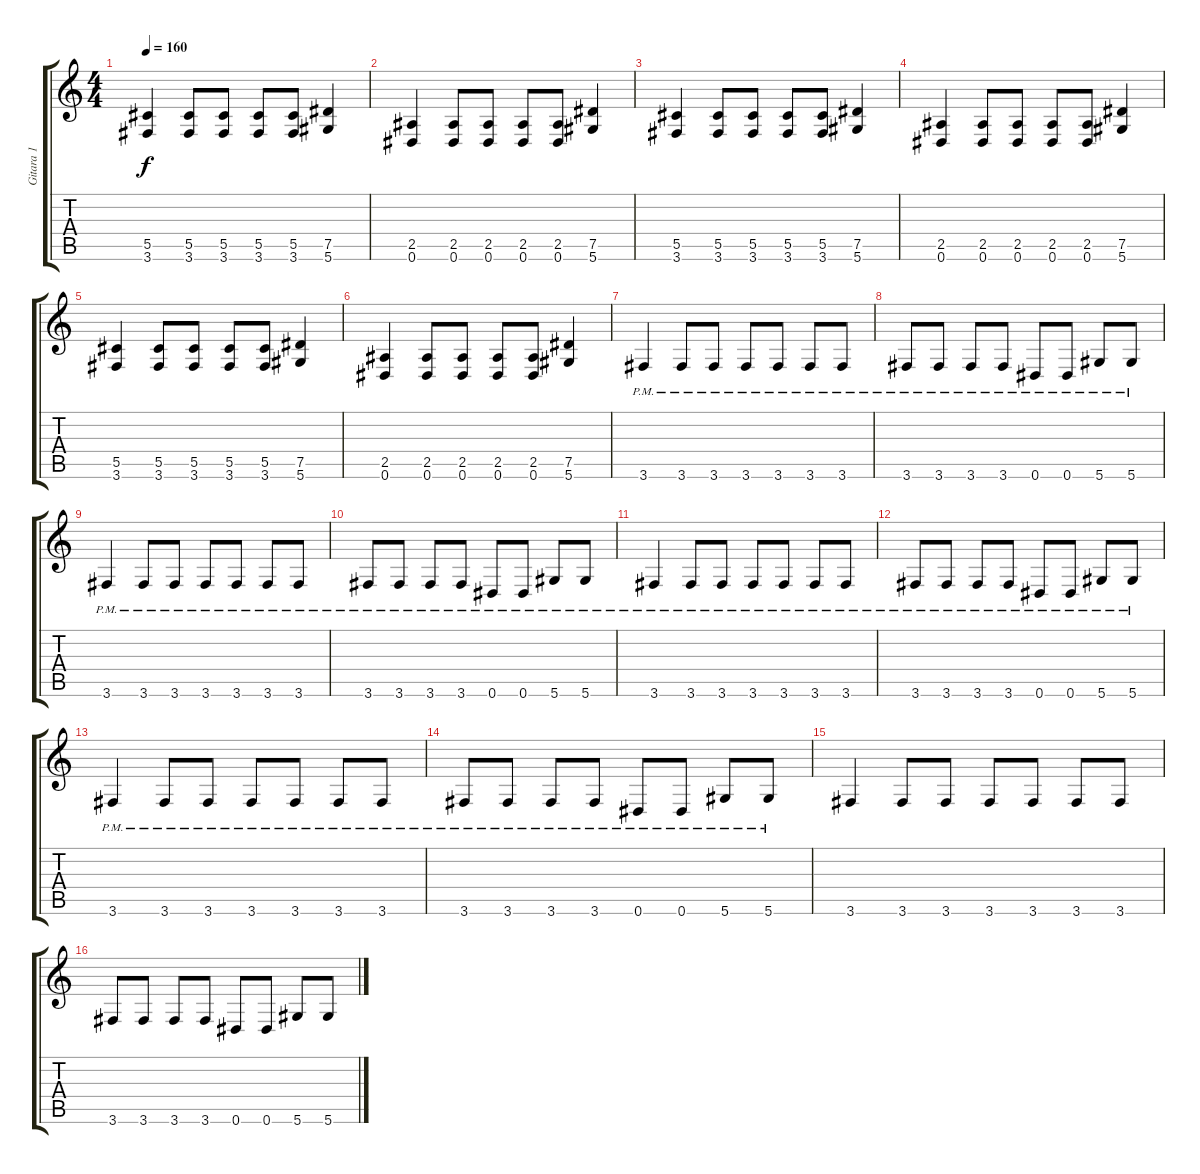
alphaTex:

\track ("Gitara 1" "Gitara 1") {instrument distortionguitar}
\staff {score tabs}
\tuning (Eb4 Bb3 Gb3 Db3 Ab2 Eb2) {hide}
\ts (4 4)
\tempo 160
\clef g2
\ks c
(5.5 3.6).4{dy f} (5.5 3.6).8 (5.5 3.6).8 (5.5 3.6).8 (5.5 3.6).8 (7.5 5.6).4 |
(2.5 0.6).4 (2.5 0.6).8 (2.5 0.6).8 (2.5 0.6).8 (2.5 0.6).8 (7.5 5.6).4 |
(5.5 3.6).4 (5.5 3.6).8 (5.5 3.6).8 (5.5 3.6).8 (5.5 3.6).8 (7.5 5.6).4 |
(2.5 0.6).4 (2.5 0.6).8 (2.5 0.6).8 (2.5 0.6).8 (2.5 0.6).8 (7.5 5.6).4 |
(5.5 3.6).4 (5.5 3.6).8 (5.5 3.6).8 (5.5 3.6).8 (5.5 3.6).8 (7.5 5.6).4 |
(2.5 0.6).4 (2.5 0.6).8 (2.5 0.6).8 (2.5 0.6).8 (2.5 0.6).8 (7.5 5.6).4 |
3.6{pm}.4 3.6{pm}.8 3.6{pm}.8 3.6{pm}.8 3.6{pm}.8 3.6{pm}.8 3.6{pm}.8 |
3.6{pm}.8 3.6{pm}.8 3.6{pm}.8 3.6{pm}.8 0.6{pm}.8 0.6{pm}.8 5.6{pm}.8 5.6{pm}.8 |
3.6{pm}.4 3.6{pm}.8 3.6{pm}.8 3.6{pm}.8 3.6{pm}.8 3.6{pm}.8 3.6{pm}.8 |
3.6{pm}.8 3.6{pm}.8 3.6{pm}.8 3.6{pm}.8 0.6{pm}.8 0.6{pm}.8 5.6{pm}.8 5.6{pm}.8 |
3.6{pm}.4 3.6{pm}.8 3.6{pm}.8 3.6{pm}.8 3.6{pm}.8 3.6{pm}.8 3.6{pm}.8 |
3.6{pm}.8 3.6{pm}.8 3.6{pm}.8 3.6{pm}.8 0.6{pm}.8 0.6{pm}.8 5.6{pm}.8 5.6{pm}.8 |
3.6{pm}.4 3.6{pm}.8 3.6{pm}.8 3.6{pm}.8 3.6{pm}.8 3.6{pm}.8 3.6{pm}.8 |
3.6{pm}.8 3.6{pm}.8 3.6{pm}.8 3.6{pm}.8 0.6{pm}.8 0.6{pm}.8 5.6{pm}.8 5.6{pm}.8 |
3.6.4 3.6.8 3.6.8 3.6.8 3.6.8 3.6.8 3.6.8 |
3.6.8 3.6.8 3.6.8 3.6.8 0.6.8 0.6.8 5.6.8 5.6.8
